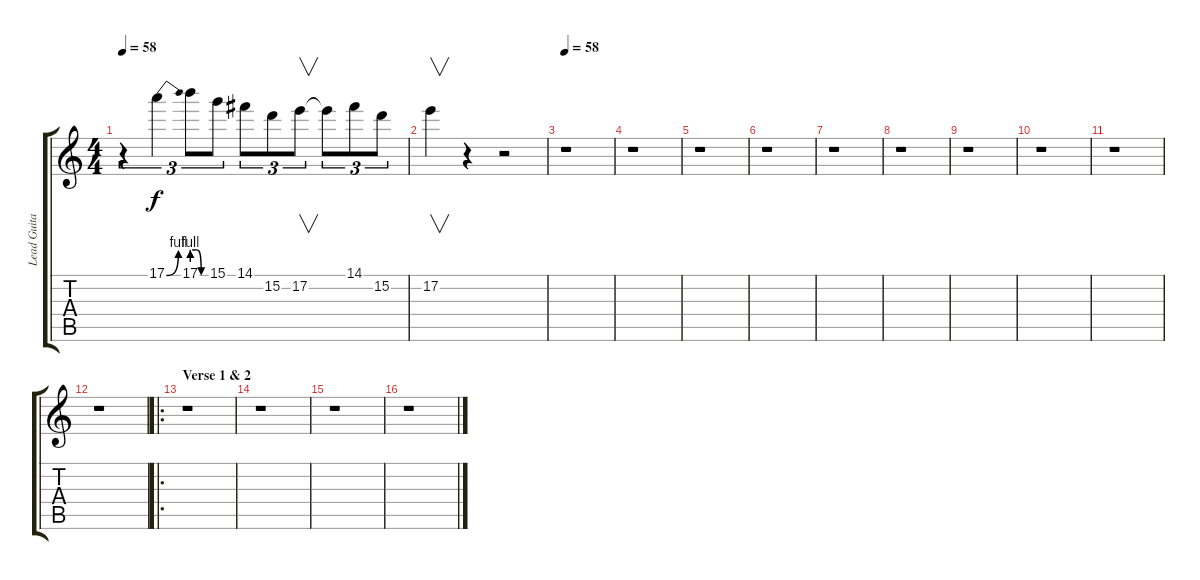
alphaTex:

\track ("Lead Guitar" "Lead Guita") {instrument distortionguitar}
\staff {score tabs}
\tuning (E4 B3 G3 D3 A2 E2) {hide}
\ts (4 4)
\tempo 58
\clef g2
\ks c
r.4{tu (3 2) dy f} 17.1{be (bend 0 0 60 4)}.4{tu (3 2)} 17.1{be (custom 0 4 20 4 40 0 60 0)}.8{tu (3 2)} 15.1.8{tu (3 2)} 14.1.8{tu (3 2)} 15.2.8{tu (3 2)} 17.2.8{v tu (3 2)} 17.2{t}.8{tu (3 2)} 14.1.8{tu (3 2)} 15.2.8{tu (3 2)} |
17.2.4{v} r.4 r.2 |
\tempo 58
r.1 |
r.1 |
r.1 |
r.1 |
r.1 |
r.1 |
r.1 |
r.1 |
r.1 |
r.1 |
\ro
\section ("" "Verse 1 & 2")
r.1 |
r.1 |
r.1 |
r.1
